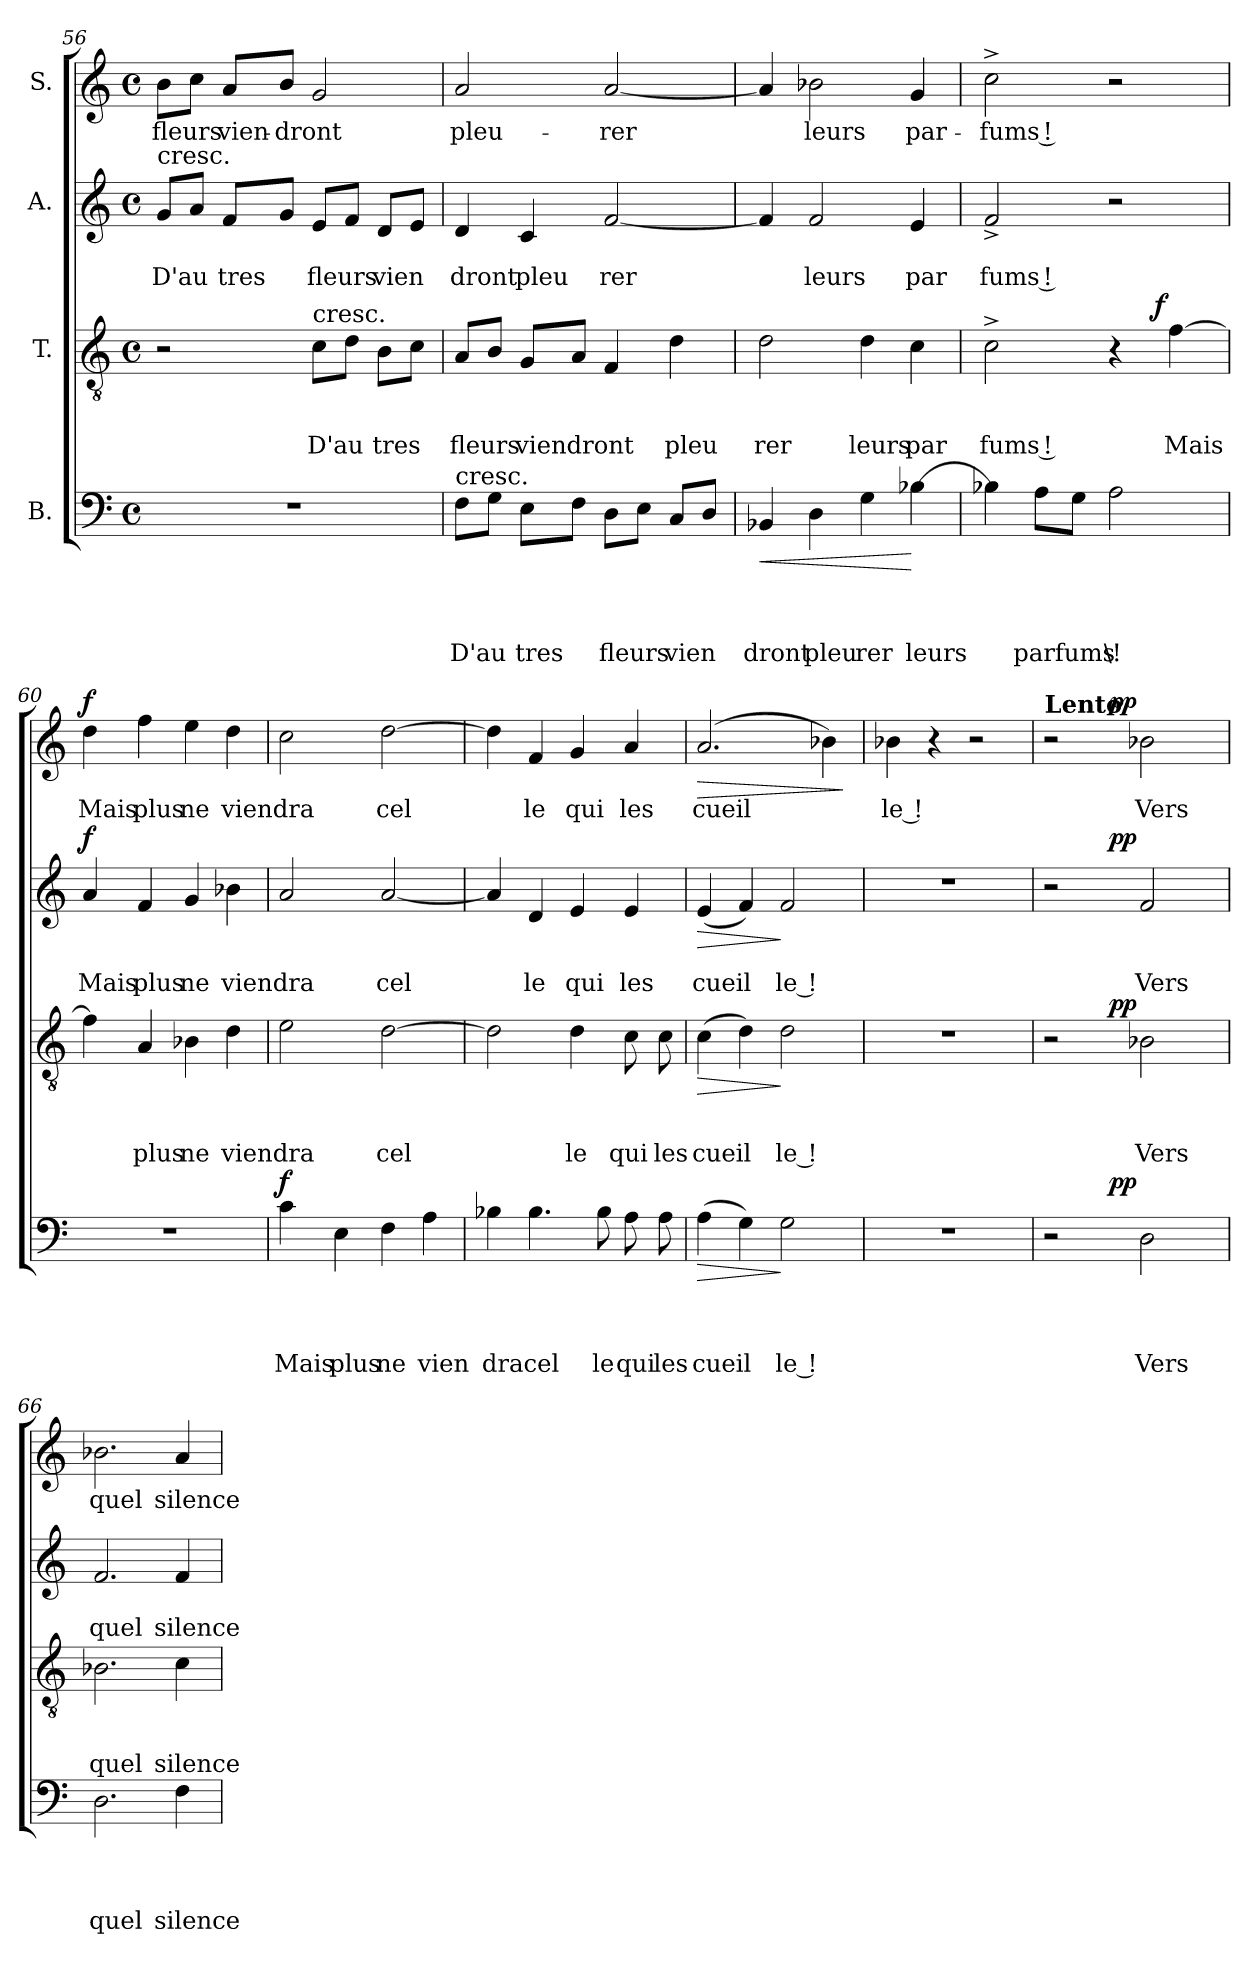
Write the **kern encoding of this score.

**kern	**text	**text	**text	**text	**dynam	**kern	**text	**text	**text	**dynam	**kern	**text	**text	**dynam	**kern	**text	**dynam
*part4	*part4	*part4	*part4	*part4	*part4	*part3	*part3	*part3	*part3	*part3	*part2	*part2	*part2	*part2	*part1	*part1	*part1
*staff4	*staff4	*staff4	*staff4	*staff4	*staff4	*staff3	*staff3	*staff3	*staff3	*staff3	*staff2	*staff2	*staff2	*staff2	*staff1	*staff1	*staff1
*I"B.	*	*	*	*	*	*I"T.	*	*	*	*	*I"A.	*	*	*	*I"S.	*	*
*clefF4	*	*	*	*	*	*clefGv2	*	*	*	*	*clefG2	*	*	*	*clefG2	*	*
*k[]	*	*	*	*	*	*k[]	*	*	*	*	*k[]	*	*	*	*k[]	*	*
*C:	*	*	*	*	*	*C:	*	*	*	*	*C:	*	*	*	*C:	*	*
*M4/4	*	*	*	*	*	*M4/4	*	*	*	*	*M4/4	*	*	*	*M4/4	*	*
*met(c)	*	*	*	*	*	*met(c)	*	*	*	*	*met(c)	*	*	*	*met(c)	*	*
=56	=56	=56	=56	=56	=56	=56	=56	=56	=56	=56	=56	=56	=56	=56	=56	=56	=56
!	!	!	!	!	!	!	!	!	!	!	!LO:TX:a:t=cresc.	!	!	!	!	!	!
!	!	!	!	!	!	!	!	!	!	!	!	!	!LO:LY:b	!	!	!LO:LY:b	!
1r	.	.	.	.	.	2r	.	.	.	.	8g/L	.	D'au	.	8b\L	fleurs	.
.	.	.	.	.	.	.	.	.	.	.	8a/J	.	.	.	8cc\J	.	.
!	!	!	!	!	!	!	!	!	!	!	!	!	!LO:LY:b	!	!	!LO:LY:b	!
.	.	.	.	.	.	.	.	.	.	.	8f/L	.	tres	.	8a/L	vien-	.
!	!	!	!	!	!	!	!	!	!	!	!	!	!	!	!	!LO:LY:b	!
.	.	.	.	.	.	.	.	.	.	.	8g/J	.	.	.	8b/J	-dront	.
!	!	!	!	!	!	!LO:TX:a:t=cresc.	!	!	!	!	!	!	!	!	!	!	!
!	!	!	!	!	!	!	!	!	!LO:LY:b	!	!	!	!LO:LY:b	!	!	!	!
.	.	.	.	.	.	8c\L	.	.	D'au	.	8e/L	.	fleurs	.	2g/	.	.
.	.	.	.	.	.	8d\J	.	.	.	.	8f/J	.	.	.	.	.	.
!	!	!	!	!	!	!	!	!	!LO:LY:b	!	!	!	!LO:LY:b	!	!	!	!
.	.	.	.	.	.	8B\L	.	.	tres	.	8d/L	.	vien	.	.	.	.
.	.	.	.	.	.	8c\J	.	.	.	.	8e/J	.	.	.	.	.	.
=57	=57	=57	=57	=57	=57	=57	=57	=57	=57	=57	=57	=57	=57	=57	=57	=57	=57
!LO:TX:a:t=cresc.	!	!	!	!	!	!	!	!	!	!	!	!	!	!	!	!	!
!	!	!	!	!LO:LY:b	!	!	!	!	!LO:LY:b	!	!	!	!LO:LY:b	!	!	!LO:LY:b	!
8F\L	.	.	.	D'au	.	8A/L	.	.	fleurs	.	4d/	.	dront	.	2a/	pleu-	.
8G\J	.	.	.	.	.	8B/J	.	.	.	.	.	.	.	.	.	.	.
!	!	!	!	!LO:LY:b	!	!	!	!	!LO:LY:b	!	!	!	!LO:LY:b	!	!	!	!
8E\L	.	.	.	tres	.	8G/L	.	.	vien	.	4c/	.	pleu	.	.	.	.
!	!	!	!	!	!	!	!	!	!LO:LY:b	!	!	!	!	!	!	!	!
8F\J	.	.	.	.	.	8A/J	.	.	dront	.	.	.	.	.	.	.	.
!	!	!	!	!LO:LY:b	!	!	!	!	!	!	!	!	!LO:LY:b	!	!	!LO:LY:b	!
8D\L	.	.	.	fleurs	.	4F/	.	.	.	.	[<2f/	.	rer	.	[<2a/	-rer	.
8E\J	.	.	.	.	.	.	.	.	.	.	.	.	.	.	.	.	.
!	!	!	!	!LO:LY:b	!	!	!	!	!LO:LY:b	!	!	!	!	!	!	!	!
8C/L	.	.	.	vien	.	4d\	.	.	pleu	.	.	.	.	.	.	.	.
8D/J	.	.	.	.	.	.	.	.	.	.	.	.	.	.	.	.	.
=58	=58	=58	=58	=58	=58	=58	=58	=58	=58	=58	=58	=58	=58	=58	=58	=58	=58
!	!	!	!	!LO:LY:b	!LO:HP:b	!	!	!	!LO:LY:b	!	!	!	!	!	!	!	!
4BB-X/	.	.	.	dront	<	2d\	.	.	rer	.	4f/]	.	.	.	4a/]	.	.
!	!	!	!	!LO:LY:b	!	!	!	!	!	!	!	!	!LO:LY:b	!	!	!LO:LY:b	!
4D\	.	.	.	pleu	.	.	.	.	.	.	2f/	.	leurs	.	2b-X\	leurs	.
!	!	!	!	!LO:LY:b	!	!	!	!	!LO:LY:b	!	!	!	!	!	!	!	!
4G\	.	.	.	rer	.	4d\	.	.	leurs	.	.	.	.	.	.	.	.
!	!	!	!	!LO:LY:b	!	!	!	!	!LO:LY:b	!	!	!	!LO:LY:b	!	!	!LO:LY:b	!
[<4B-X\	.	.	.	leurs	[	4c\	.	.	par	.	4e/	.	par	.	4g/	par-	.
!!LO:LB:g=z
=59	=59	=59	=59	=59	=59	=59	=59	=59	=59	=59	=59	=59	=59	=59	=59	=59	=59
!	!	!	!	!	!	!	!	!	!LO:LY:b	!	!	!	!LO:LY:b	!	!	!LO:LY:b	!
*	*	*	*	*	*	*^	*	*	*	*	*	*	*	*	*	*	*
4B-X\]	.	.	.	.	.	2c^>\	2ryy	.	.	fums !	.	2f^</	.	fums !	.	2cc^>\	-fums !	.
!	!	!	!	!LO:LY:b	!	!	!	!	!	!	!	!	!	!	!	!	!	!
8A\L	.	.	.	parfums	.	.	.	.	.	.	.	.	.	.	.	.	.	.
8G\J	.	.	.	.	.	.	.	.	.	.	.	.	.	.	.	.	.	.
!	!	!	!	!LO:LY:b	!	!	!	!	!	!	!	!	!	!	!	!	!	!
2A\	.	.	.	\!	.	4r	8..ryy	.	.	.	.	2r	.	.	.	2r	.	.
!	!	!	!	!	!	!	!	!	!	!	!LO:DY:a	!	!	!	!	!	!	!
.	.	.	.	.	.	.	4ryy	.	.	.	f	.	.	.	.	.	.	.
!	!	!	!	!	!	!	!	!	!	!LO:LY:b	!	!	!	!	!	!	!	!
.	.	.	.	.	.	[>4f\	.	.	.	Mais	.	.	.	.	.	.	.	.
.	.	.	.	.	.	.	32ryy	.	.	.	.	.	.	.	.	.	.	.
=60	=60	=60	=60	=60	=60	=60	=60	=60	=60	=60	=60	=60	=60	=60	=60	=60	=60	=60
!	!	!	!	!	!	!	!	!	!	!	!	!	!	!LO:LY:b	!LO:DY:a	!	!LO:LY:b	!LO:DY:a
*	*	*	*	*	*	*v	*v	*	*	*	*	*	*	*	*	*	*	*
1r	.	.	.	.	.	4f\]	.	.	.	.	4a/	.	Mais	f	4dd\	Mais	f
!	!	!	!	!	!	!	!	!	!LO:LY:b	!	!	!	!LO:LY:b	!	!	!LO:LY:b	!
.	.	.	.	.	.	4A/	.	.	plus	.	4f/	.	plus	.	4ff\	plus	.
!	!	!	!	!	!	!	!	!	!LO:LY:b	!	!	!	!LO:LY:b	!	!	!LO:LY:b	!
.	.	.	.	.	.	4B-X\	.	.	ne	.	4g/	.	ne	.	4ee\	ne	.
!	!	!	!	!	!	!	!	!	!LO:LY:b	!	!	!	!LO:LY:b	!	!	!LO:LY:b	!
.	.	.	.	.	.	4d\	.	.	viendra	.	4b-X\	.	viendra	.	4dd\	viendra	.
=61	=61	=61	=61	=61	=61	=61	=61	=61	=61	=61	=61	=61	=61	=61	=61	=61	=61
!	!	!	!	!LO:LY:b	!LO:DY:a	!	!	!	!	!	!	!	!	!	!	!	!
4c\	.	.	.	Mais	f	2e\	.	.	.	.	2a/	.	.	.	2cc\	.	.
!	!	!	!	!LO:LY:b	!	!	!	!	!	!	!	!	!	!	!	!	!
4E\	.	.	.	plus	.	.	.	.	.	.	.	.	.	.	.	.	.
!	!	!	!	!LO:LY:b	!	!	!	!	!LO:LY:b	!	!	!	!LO:LY:b	!	!	!LO:LY:b	!
4F\	.	.	.	ne	.	[>2d\	.	.	cel	.	[<2a/	.	cel	.	[>2dd\	cel	.
!	!	!	!	!LO:LY:b	!	!	!	!	!	!	!	!	!	!	!	!	!
4A\	.	.	.	vien	.	.	.	.	.	.	.	.	.	.	.	.	.
=62	=62	=62	=62	=62	=62	=62	=62	=62	=62	=62	=62	=62	=62	=62	=62	=62	=62
!	!	!	!	!LO:LY:b	!	!	!	!	!	!	!	!	!	!	!	!	!
4B-X\	.	.	.	dra	.	2d\]	.	.	.	.	4a/]	.	.	.	4dd\]	.	.
!	!	!	!	!LO:LY:b	!	!	!	!	!	!	!	!	!LO:LY:b	!	!	!LO:LY:b	!
4.B-\	.	.	.	cel	.	.	.	.	.	.	4d/	.	le	.	4f/	le	.
!	!	!	!	!	!	!	!	!	!LO:LY:b	!	!	!	!LO:LY:b	!	!	!LO:LY:b	!
.	.	.	.	.	.	4d\	.	.	le	.	4e/	.	qui	.	4g/	qui	.
!	!	!	!	!LO:LY:b	!	!	!	!	!	!	!	!	!	!	!	!	!
8B-\	.	.	.	le	.	.	.	.	.	.	.	.	.	.	.	.	.
!	!	!	!	!LO:LY:b	!	!	!	!	!LO:LY:b	!	!	!	!LO:LY:b	!	!	!LO:LY:b	!
8A\	.	.	.	qui	.	8c\	.	.	qui	.	4e/	.	les	.	4a/	les	.
!	!	!	!	!LO:LY:b	!	!	!	!	!LO:LY:b	!	!	!	!	!	!	!	!
8A\	.	.	.	les	.	8c\	.	.	les	.	.	.	.	.	.	.	.
=63	=63	=63	=63	=63	=63	=63	=63	=63	=63	=63	=63	=63	=63	=63	=63	=63	=63
!	!	!	!	!LO:LY:b	!LO:HP:b	!	!	!	!LO:LY:b	!LO:HP:b	!	!	!LO:LY:b	!LO:HP:b	!	!LO:LY:b	!LO:HP:b
(>4A\	.	.	.	cueil	>	(>4c\	.	.	cueil	>	(<4e/	.	cueil	>	(2.a/	cueil	>
4G\)	.	.	.	.	.	4d\)	.	.	.	.	4f/)	.	.	.	.	.	.
!	!	!	!	!LO:LY:b:rj	!	!	!	!	!LO:LY:b:rj	!	!	!	!LO:LY:b:rj	!	!	!	!
2G\	.	.	.	le !	]	2d\	.	.	le !	]	2f/	.	le !	]	.	.	.
.	.	.	.	.	.	.	.	.	.	.	.	.	.	.	4b-X\)	.	.
.	.	.	.	.	.	.	.	.	.	.	.	.	.	.	.	.	]
=64	=64	=64	=64	=64	=64	=64	=64	=64	=64	=64	=64	=64	=64	=64	=64	=64	=64
!	!	!	!	!	!	!	!	!	!	!	!	!	!	!	!	!LO:LY:b:rj	!
1r	.	.	.	.	.	1r	.	.	.	.	1r	.	.	.	4b-X\	le !	.
.	.	.	.	.	.	.	.	.	.	.	.	.	.	.	4r	.	.
.	.	.	.	.	.	.	.	.	.	.	.	.	.	.	2r	.	.
!!LO:LB:g=z
=65	=65	=65	=65	=65	=65	=65	=65	=65	=65	=65	=65	=65	=65	=65	=65	=65	=65
*^	*	*	*	*	*	*^	*	*	*	*	*^	*	*	*	*^	*	*
!	!	!	!	!	!	!	!	!	!	!	!	!	!	!	!	!	!	!LO:TX:a:B:t=Lento	!	!	!
2r	4ryy	.	.	.	.	.	2r	4ryy	.	.	.	.	2r	4ryy	.	.	.	2r	4ryy	.	.
.	16.ryy	.	.	.	.	.	.	16.ryy	.	.	.	.	.	16.ryy	.	.	.	.	16.ryy	.	.
!	!	!	!	!	!	!LO:DY:a	!	!	!	!	!	!LO:DY:a	!	!	!	!	!LO:DY:a	!	!	!	!LO:DY:a
.	2ryy	.	.	.	.	pp	.	2ryy	.	.	.	pp	.	2ryy	.	.	pp	.	2ryy	.	pp
!	!	!	!	!	!LO:LY:b	!	!	!	!	!	!LO:LY:b	!	!	!	!	!LO:LY:b	!	!	!	!LO:LY:b	!
2D\	.	.	.	.	Vers	.	2B-X\	.	.	.	Vers	.	2f/	.	.	Vers	.	2b-X\	.	Vers	.
.	8ryy	.	.	.	.	.	.	8ryy	.	.	.	.	.	8ryy	.	.	.	.	8ryy	.	.
.	32ryy	.	.	.	.	.	.	32ryy	.	.	.	.	.	32ryy	.	.	.	.	32ryy	.	.
=66	=66	=66	=66	=66	=66	=66	=66	=66	=66	=66	=66	=66	=66	=66	=66	=66	=66	=66	=66	=66	=66
!	!	!	!	!	!LO:LY:b	!	!	!	!	!	!LO:LY:b	!	!	!	!	!LO:LY:b	!	!	!	!LO:LY:b	!
*v	*v	*	*	*	*	*	*	*	*	*	*	*	*v	*v	*	*	*	*v	*v	*	*
*	*	*	*	*	*	*v	*v	*	*	*	*	*	*	*	*	*	*	*
2.D\	.	.	.	quel	.	2.B-X\	.	.	quel	.	2.f/	.	quel	.	2.b-X\	quel	.
!	!	!	!	!LO:LY:b	!	!	!	!	!LO:LY:b	!	!	!	!LO:LY:b	!	!	!LO:LY:b	!
4F\	.	.	.	silence	.	4c\	.	.	silence	.	4f/	.	silence	.	4a/	silence	.
=	=	=	=	=	=	=	=	=	=	=	=	=	=	=	=	=	=
*-	*-	*-	*-	*-	*-	*-	*-	*-	*-	*-	*-	*-	*-	*-	*-	*-	*-
